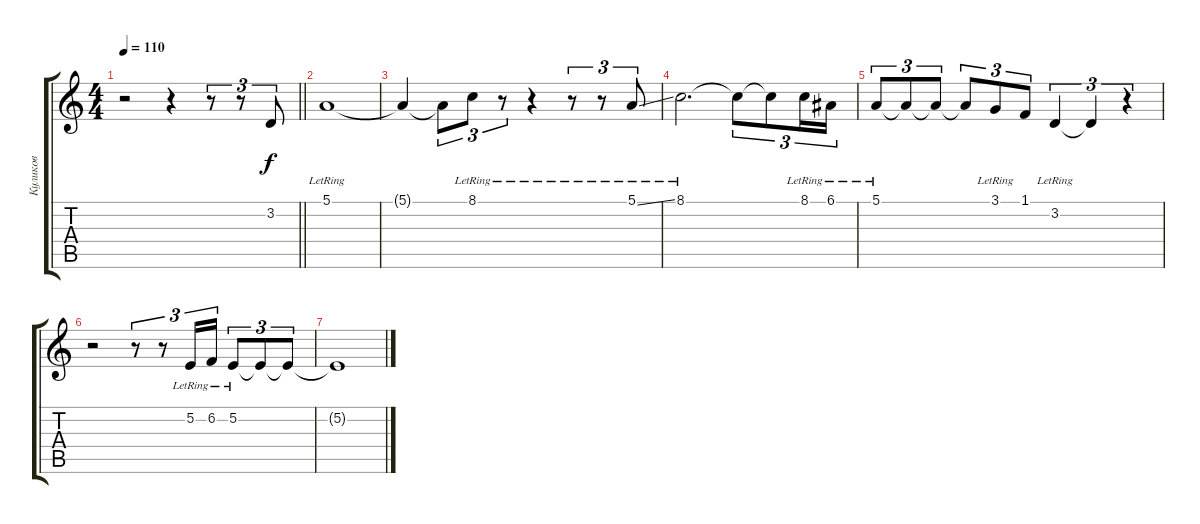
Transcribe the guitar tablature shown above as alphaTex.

\track ("Куликов" "Куликов") {instrument tenorsax}
\staff {score tabs}
\tuning (E4 B3 G3 D3 A2 E2) {hide}
\ts (4 4)
\tempo 110
\clef g2
\barLineRight lightlight
\ks c
r.2{dy f} r.4 r.8{tu (3 2)} r.8{tu (3 2)} 3.2.8{tu (3 2)} |
5.1{lr}.1 |
5.1{t}.4 5.1{t}.8{tu (3 2)} 8.1{lr}.8{tu (3 2)} r.8{tu (3 2)} r.4 r.8{tu (3 2)} r.8{tu (3 2)} 5.1{ss lr}.8{tu (3 2)} |
8.1{lr}.2{d} 8.1{t}.8{tu (3 2)} 8.1{t}.8{tu (3 2)} 8.1{lr}.16{tu (3 2)} 6.1{lr}.16{tu (3 2)} |
5.1{lr}.8{tu (3 2)} 5.1{t}.8{tu (3 2)} 5.1{t}.8{tu (3 2)} 5.1{t}.8{tu (3 2)} 3.1{lr}.8{tu (3 2)} 1.1.8{tu (3 2)} 3.2{lr}.4{tu (3 2)} 3.2{t}.4{tu (3 2)} r.4{tu (3 2)} |
r.2 r.8{tu (3 2)} r.8{tu (3 2)} 5.2{lr}.16{tu (3 2)} 6.2{lr}.16{tu (3 2)} 5.2{lr}.8{tu (3 2)} 5.2{t}.8{tu (3 2)} 5.2{t}.8{tu (3 2)} |
5.2{t}.1
